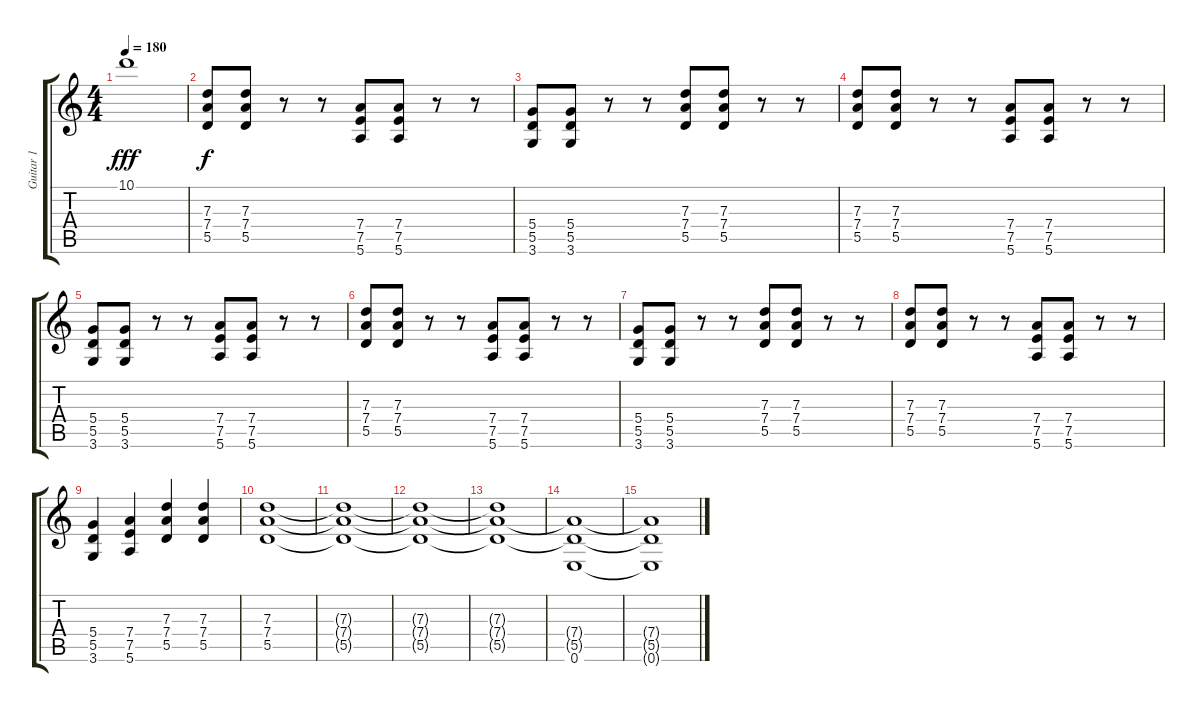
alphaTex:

\track ("Guitar 1" "Guitar 1") {instrument distortionguitar}
\staff {score tabs}
\tuning (E4 B3 G3 D3 A2 E2) {hide}
\ts (4 4)
\tempo 180
\clef g2
\ks c
10.1.1{dy fff} |
(7.3 7.4 5.5).8{dy f} (7.3 7.4 5.5).8 r.8 r.8 (7.4 7.5 5.6).8 (7.4 7.5 5.6).8 r.8 r.8 |
(5.4 5.5 3.6).8 (5.4 5.5 3.6).8 r.8 r.8 (7.3 7.4 5.5).8 (7.3 7.4 5.5).8 r.8 r.8 |
(7.3 7.4 5.5).8 (7.3 7.4 5.5).8 r.8 r.8 (7.4 7.5 5.6).8 (7.4 7.5 5.6).8 r.8 r.8 |
(5.4 5.5 3.6).8 (5.4 5.5 3.6).8 r.8 r.8 (7.4 7.5 5.6).8 (7.4 7.5 5.6).8 r.8 r.8 |
(7.3 7.4 5.5).8 (7.3 7.4 5.5).8 r.8 r.8 (7.4 7.5 5.6).8 (7.4 7.5 5.6).8 r.8 r.8 |
(5.4 5.5 3.6).8 (5.4 5.5 3.6).8 r.8 r.8 (7.3 7.4 5.5).8 (7.3 7.4 5.5).8 r.8 r.8 |
(7.3 7.4 5.5).8 (7.3 7.4 5.5).8 r.8 r.8 (7.4 7.5 5.6).8 (7.4 7.5 5.6).8 r.8 r.8 |
(5.4 5.5 3.6).4 (7.4 7.5 5.6).4 (7.3 7.4 5.5).4 (7.3 7.4 5.5).4 |
(7.3 7.4 5.5).1 |
(7.3{t} 7.4{t} 5.5{t}).1 |
(7.3{t} 7.4{t} 5.5{t}).1 |
(7.3{t} 7.4{t} 5.5{t}).1 |
(7.4{t} 5.5{t} 0.6).1 |
(7.4{t} 5.5{t} 0.6{t}).1
